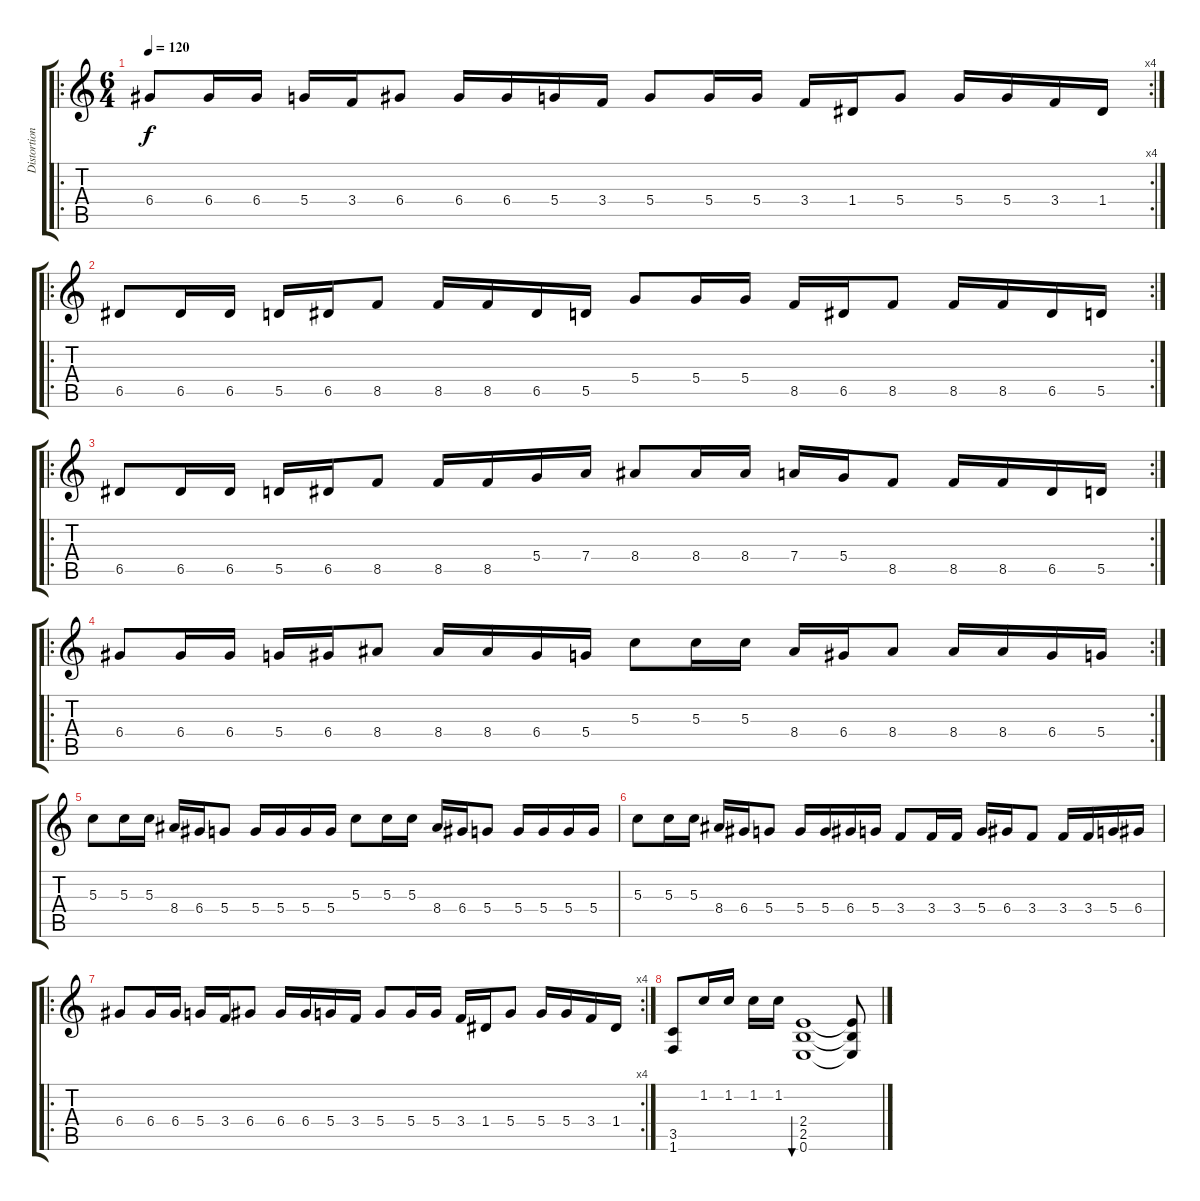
\track ("Distortion Gtr1" "Distortion") {instrument distortionguitar}
\staff {score tabs}
\tuning (E4 B3 G3 D3 A2 E2) {hide}
\ro
\rc 4
\ts (6 4)
\tempo 120
\clef g2
\ks c
6.4.8{dy f} 6.4.16 6.4.16 5.4.16 3.4.16 6.4.8 6.4.16 6.4.16 5.4.16 3.4.16 5.4.8 5.4.16 5.4.16 3.4.16 1.4.16 5.4.8 5.4.16 5.4.16 3.4.16 1.4.16 |
\ro
\rc 2
6.5.8 6.5.16 6.5.16 5.5.16 6.5.16 8.5.8 8.5.16 8.5.16 6.5.16 5.5.16 5.4.8 5.4.16 5.4.16 8.5.16 6.5.16 8.5.8 8.5.16 8.5.16 6.5.16 5.5.16 |
\ro
\rc 2
6.5.8 6.5.16 6.5.16 5.5.16 6.5.16 8.5.8 8.5.16 8.5.16 5.4.16 7.4.16 8.4.8 8.4.16 8.4.16 7.4.16 5.4.16 8.5.8 8.5.16 8.5.16 6.5.16 5.5.16 |
\ro
\rc 2
6.4.8 6.4.16 6.4.16 5.4.16 6.4.16 8.4.8 8.4.16 8.4.16 6.4.16 5.4.16 5.3.8 5.3.16 5.3.16 8.4.16 6.4.16 8.4.8 8.4.16 8.4.16 6.4.16 5.4.16 |
5.3.8 5.3.16 5.3.16 8.4.16 6.4.16 5.4.8 5.4.16 5.4.16 5.4.16 5.4.16 5.3.8 5.3.16 5.3.16 8.4.16 6.4.16 5.4.8 5.4.16 5.4.16 5.4.16 5.4.16 |
5.3.8 5.3.16 5.3.16 8.4.16 6.4.16 5.4.8 5.4.16 5.4.16 6.4.16 5.4.16 3.4.8 3.4.16 3.4.16 5.4.16 6.4.16 3.4.8 3.4.16 3.4.16 5.4.16 6.4.16 |
\ro
\rc 4
6.4.8 6.4.16 6.4.16 5.4.16 3.4.16 6.4.8 6.4.16 6.4.16 5.4.16 3.4.16 5.4.8 5.4.16 5.4.16 3.4.16 1.4.16 5.4.8 5.4.16 5.4.16 3.4.16 1.4.16 |
(3.5 1.6).8 1.2.16 1.2.16 1.2.16 1.2.16 (2.4 2.5 0.6).1{bu 240} (2.4{t} 2.5{t} 0.6{t}).8
